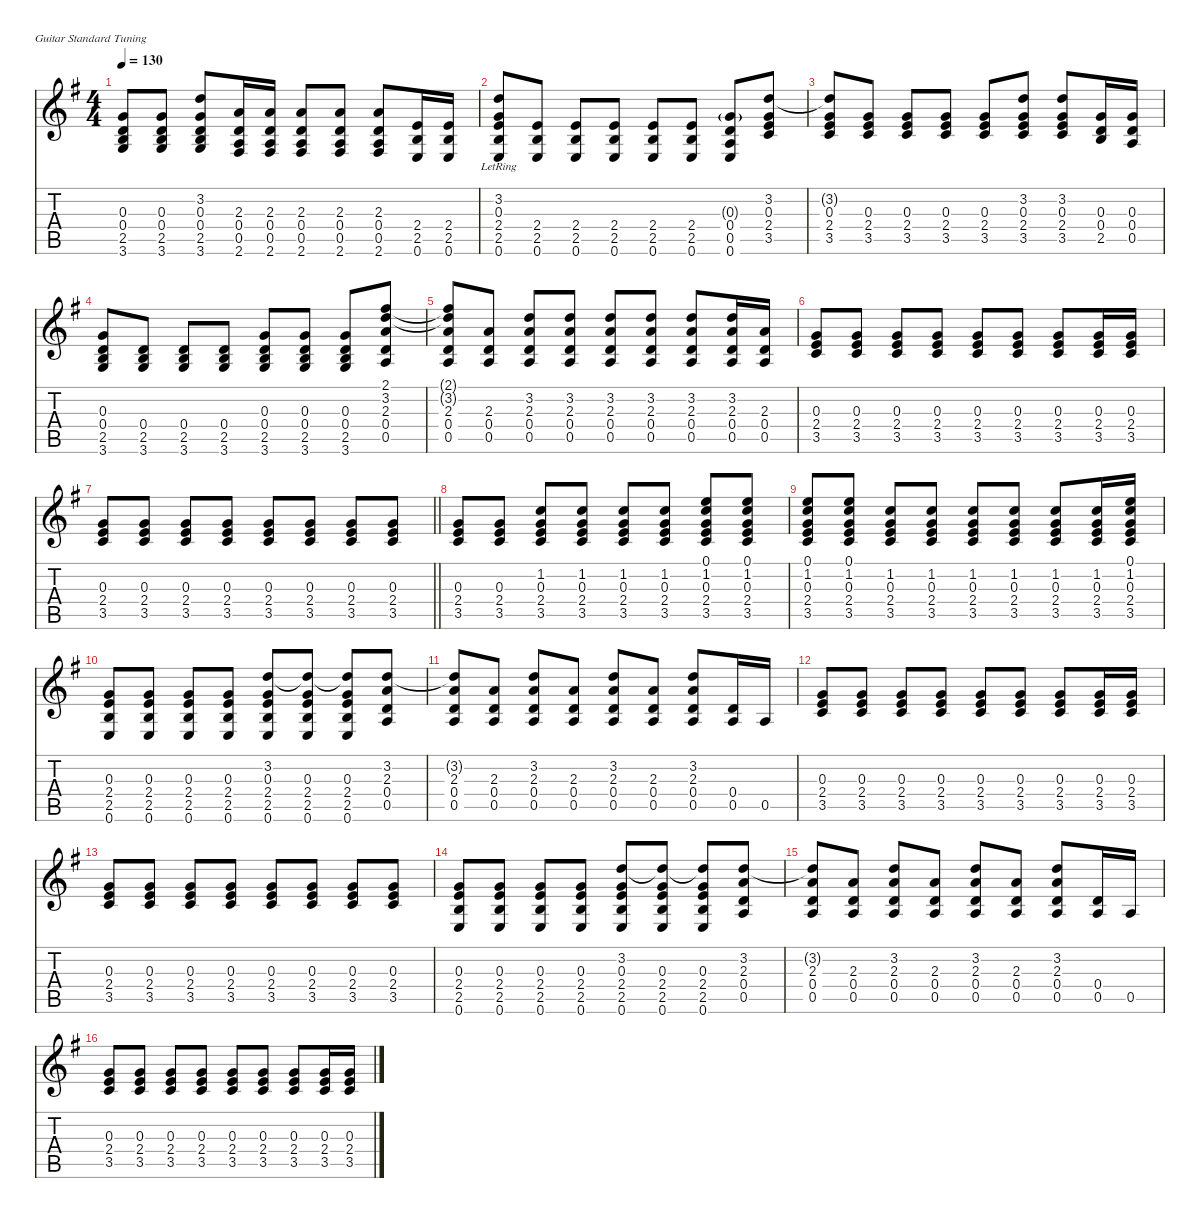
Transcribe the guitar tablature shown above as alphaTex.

\defaultSystemsLayout 4
\hideDynamics
\bracketExtendMode nobrackets
\singleTrackTrackNamePolicy hidden
\multiTrackTrackNamePolicy hidden
\otherSystemsTrackNameOrientation horizontal
\track ("Chitarra acustica" "s.guit.") {defaultSystemsLayout 4 instrument acousticguitarsteel}
\staff {score tabs}
\tuning (E4 B3 G3 D3 A2 E2)
\ts (4 4)
\tempo 130
\clef g2
\ks eminor
(0.3{acc forcenatural} 0.4{acc forcenatural} 2.5{acc forcenatural} 3.6{acc forcenatural}).8{dy f beam Up} (0.3{acc forcenatural} 0.4{acc forcenatural} 2.5{acc forcenatural} 3.6{acc forcenatural}).8{beam Up} (3.2{acc forcenatural} 0.3{acc forcenatural} 0.4{acc forcenatural} 2.5{acc forcenatural} 3.6{acc forcenatural}).8{beam Up} (2.3{acc forcenatural} 0.4{acc forcenatural} 0.5{acc forcenatural} 2.6{acc #}).16{beam Up} (2.3{acc forcenatural} 0.4{acc forcenatural} 0.5{acc forcenatural} 2.6{acc #}).16{beam Up} (2.3{acc forcenatural} 0.4{acc forcenatural} 0.5{acc forcenatural} 2.6{acc #}).8{beam Up} (2.3{acc forcenatural} 0.4{acc forcenatural} 0.5{acc forcenatural} 2.6{acc #}).8{beam Up} (2.3{acc forcenatural} 0.4{acc forcenatural} 0.5{acc forcenatural} 2.6{acc #}).8{beam Up} (2.4{acc forcenatural} 2.5{acc forcenatural} 0.6{acc forcenatural}).16{beam Up} (2.4{acc forcenatural} 2.5{acc forcenatural} 0.6{acc forcenatural}).16{beam Up} |
(3.2{lr acc forcenatural} 0.3{lr acc forcenatural} 2.4{acc forcenatural} 2.5{acc forcenatural} 0.6{acc forcenatural}).8{beam Up} (2.4{acc forcenatural} 2.5{acc forcenatural} 0.6{acc forcenatural}).8{beam Up} (2.4{acc forcenatural} 2.5{acc forcenatural} 0.6{acc forcenatural}).8{beam Up} (2.4{acc forcenatural} 2.5{acc forcenatural} 0.6{acc forcenatural}).8{beam Up} (2.4{acc forcenatural} 2.5{acc forcenatural} 0.6{acc forcenatural}).8{beam Up} (2.4{acc forcenatural} 2.5{acc forcenatural} 0.6{acc forcenatural}).8{beam Up} (0.3{g acc forcenatural} 0.4{acc forcenatural} 0.5{acc forcenatural} 0.6{acc forcenatural}).8{beam Up} (3.2{acc forcenatural} 0.3{acc forcenatural} 2.4{acc forcenatural} 3.5{acc forcenatural}).8{beam Up} |
(3.2{t acc forcenatural} 0.3{acc forcenatural} 2.4{acc forcenatural} 3.5{acc forcenatural}).8{beam Up} (0.3{acc forcenatural} 2.4{acc forcenatural} 3.5{acc forcenatural}).8{beam Up} (0.3{acc forcenatural} 2.4{acc forcenatural} 3.5{acc forcenatural}).8{beam Up} (0.3{acc forcenatural} 2.4{acc forcenatural} 3.5{acc forcenatural}).8{beam Up} (0.3{acc forcenatural} 2.4{acc forcenatural} 3.5{acc forcenatural}).8{beam Up} (3.2{acc forcenatural} 0.3{acc forcenatural} 2.4{acc forcenatural} 3.5{acc forcenatural}).8{beam Up} (3.2{acc forcenatural} 0.3{acc forcenatural} 2.4{acc forcenatural} 3.5{acc forcenatural}).8{beam Up} (0.3{acc forcenatural} 0.4{acc forcenatural} 2.5{acc forcenatural}).16{beam Up} (0.3{acc forcenatural} 0.4{acc forcenatural} 0.5{acc forcenatural}).16{beam Up} |
(0.3{acc forcenatural} 0.4{acc forcenatural} 2.5{acc forcenatural} 3.6{acc forcenatural}).8{beam Up} (0.4{acc forcenatural} 2.5{acc forcenatural} 3.6{acc forcenatural}).8{beam Up} (0.4{acc forcenatural} 2.5{acc forcenatural} 3.6{acc forcenatural}).8{beam Up} (0.4{acc forcenatural} 2.5{acc forcenatural} 3.6{acc forcenatural}).8{beam Up} (0.3{acc forcenatural} 0.4{acc forcenatural} 2.5{acc forcenatural} 3.6{acc forcenatural}).8{beam Up} (0.3{acc forcenatural} 0.4{acc forcenatural} 2.5{acc forcenatural} 3.6{acc forcenatural}).8{beam Up} (0.3{acc forcenatural} 0.4{acc forcenatural} 2.5{acc forcenatural} 3.6{acc forcenatural}).8{beam Up} (2.1{acc #} 3.2{acc forcenatural} 2.3{acc forcenatural} 0.4{acc forcenatural} 0.5{acc forcenatural}).8{beam Up} |
(2.1{t acc #} 3.2{t acc forcenatural} 2.3{acc forcenatural} 0.4{acc forcenatural} 0.5{acc forcenatural}).8{beam Up} (2.3{acc forcenatural} 0.4{acc forcenatural} 0.5{acc forcenatural}).8{beam Up} (3.2{acc forcenatural} 2.3{acc forcenatural} 0.4{acc forcenatural} 0.5{acc forcenatural}).8{beam Up} (3.2{acc forcenatural} 2.3{acc forcenatural} 0.4{acc forcenatural} 0.5{acc forcenatural}).8{beam Up} (3.2{acc forcenatural} 2.3{acc forcenatural} 0.4{acc forcenatural} 0.5{acc forcenatural}).8{beam Up} (3.2{acc forcenatural} 2.3{acc forcenatural} 0.4{acc forcenatural} 0.5{acc forcenatural}).8{beam Up} (3.2{acc forcenatural} 2.3{acc forcenatural} 0.4{acc forcenatural} 0.5{acc forcenatural}).8{beam Up} (3.2{acc forcenatural} 2.3{acc forcenatural} 0.4{acc forcenatural} 0.5{acc forcenatural}).16{beam Up} (2.3{acc forcenatural} 0.4{acc forcenatural} 0.5{acc forcenatural}).16{beam Up} |
(0.3{acc forcenatural} 2.4{acc forcenatural} 3.5{acc forcenatural}).8{beam Up} (0.3{acc forcenatural} 2.4{acc forcenatural} 3.5{acc forcenatural}).8{beam Up} (0.3{acc forcenatural} 2.4{acc forcenatural} 3.5{acc forcenatural}).8{beam Up} (0.3{acc forcenatural} 2.4{acc forcenatural} 3.5{acc forcenatural}).8{beam Up} (0.3{acc forcenatural} 2.4{acc forcenatural} 3.5{acc forcenatural}).8{beam Up} (0.3{acc forcenatural} 2.4{acc forcenatural} 3.5{acc forcenatural}).8{beam Up} (0.3{acc forcenatural} 2.4{acc forcenatural} 3.5{acc forcenatural}).8{beam Up} (0.3{acc forcenatural} 2.4{acc forcenatural} 3.5{acc forcenatural}).16{beam Up} (0.3{acc forcenatural} 2.4{acc forcenatural} 3.5{acc forcenatural}).16{beam Up} |
\barLineRight lightlight
(0.3{acc forcenatural} 2.4{acc forcenatural} 3.5{acc forcenatural}).8{beam Up} (0.3{acc forcenatural} 2.4{acc forcenatural} 3.5{acc forcenatural}).8{beam Up} (0.3{acc forcenatural} 2.4{acc forcenatural} 3.5{acc forcenatural}).8{beam Up} (0.3{acc forcenatural} 2.4{acc forcenatural} 3.5{acc forcenatural}).8{beam Up} (0.3{acc forcenatural} 2.4{acc forcenatural} 3.5{acc forcenatural}).8{beam Up} (0.3{acc forcenatural} 2.4{acc forcenatural} 3.5{acc forcenatural}).8{beam Up} (0.3{acc forcenatural} 2.4{acc forcenatural} 3.5{acc forcenatural}).8{beam Up} (0.3{acc forcenatural} 2.4{acc forcenatural} 3.5{acc forcenatural}).8{beam Up} |
(0.3{acc forcenatural} 2.4{acc forcenatural} 3.5{acc forcenatural}).8{beam Up} (0.3{acc forcenatural} 2.4{acc forcenatural} 3.5{acc forcenatural}).8{beam Up} (1.2{acc forcenatural} 0.3{acc forcenatural} 2.4{acc forcenatural} 3.5{acc forcenatural}).8{beam Up} (1.2{acc forcenatural} 0.3{acc forcenatural} 2.4{acc forcenatural} 3.5{acc forcenatural}).8{beam Up} (1.2{acc forcenatural} 0.3{acc forcenatural} 2.4{acc forcenatural} 3.5{acc forcenatural}).8{beam Up} (1.2{acc forcenatural} 0.3{acc forcenatural} 2.4{acc forcenatural} 3.5{acc forcenatural}).8{beam Up} (0.1{acc forcenatural} 1.2{acc forcenatural} 0.3{acc forcenatural} 2.4{acc forcenatural} 3.5{acc forcenatural}).8{beam Up} (0.1{acc forcenatural} 1.2{acc forcenatural} 0.3{acc forcenatural} 2.4{acc forcenatural} 3.5{acc forcenatural}).8{beam Up} |
(0.1{acc forcenatural} 1.2{acc forcenatural} 0.3{acc forcenatural} 2.4{acc forcenatural} 3.5{acc forcenatural}).8{beam Up} (0.1{acc forcenatural} 1.2{acc forcenatural} 0.3{acc forcenatural} 2.4{acc forcenatural} 3.5{acc forcenatural}).8{beam Up} (1.2{acc forcenatural} 0.3{acc forcenatural} 2.4{acc forcenatural} 3.5{acc forcenatural}).8{beam Up} (1.2{acc forcenatural} 0.3{acc forcenatural} 2.4{acc forcenatural} 3.5{acc forcenatural}).8{beam Up} (1.2{acc forcenatural} 0.3{acc forcenatural} 2.4{acc forcenatural} 3.5{acc forcenatural}).8{beam Up} (1.2{acc forcenatural} 0.3{acc forcenatural} 2.4{acc forcenatural} 3.5{acc forcenatural}).8{beam Up} (1.2{acc forcenatural} 0.3{acc forcenatural} 2.4{acc forcenatural} 3.5{acc forcenatural}).8{beam Up} (1.2{acc forcenatural} 0.3{acc forcenatural} 2.4{acc forcenatural} 3.5{acc forcenatural}).16{beam Up} (0.1{acc forcenatural} 1.2{acc forcenatural} 0.3{acc forcenatural} 2.4{acc forcenatural} 3.5{acc forcenatural}).16{beam Up} |
(0.3{acc forcenatural} 2.4{acc forcenatural} 2.5{acc forcenatural} 0.6{acc forcenatural}).8{beam Up} (0.3{acc forcenatural} 2.4{acc forcenatural} 2.5{acc forcenatural} 0.6{acc forcenatural}).8{beam Up} (0.3{acc forcenatural} 2.4{acc forcenatural} 2.5{acc forcenatural} 0.6{acc forcenatural}).8{beam Up} (0.3{acc forcenatural} 2.4{acc forcenatural} 2.5{acc forcenatural} 0.6{acc forcenatural}).8{beam Up} (3.2{acc forcenatural} 0.3{acc forcenatural} 2.4{acc forcenatural} 2.5{acc forcenatural} 0.6{acc forcenatural}).8{beam Up} (3.2{t acc forcenatural} 0.3{acc forcenatural} 2.4{acc forcenatural} 2.5{acc forcenatural} 0.6{acc forcenatural}).8{beam Up} (3.2{t acc forcenatural} 0.3{acc forcenatural} 2.4{acc forcenatural} 2.5{acc forcenatural} 0.6{acc forcenatural}).8{beam Up} (3.2{acc forcenatural} 2.3{acc forcenatural} 0.4{acc forcenatural} 0.5{acc forcenatural}).8{beam Up} |
(3.2{t acc forcenatural} 2.3{acc forcenatural} 0.4{acc forcenatural} 0.5{acc forcenatural}).8{beam Up} (2.3{acc forcenatural} 0.4{acc forcenatural} 0.5{acc forcenatural}).8{beam Up} (3.2{acc forcenatural} 2.3{acc forcenatural} 0.4{acc forcenatural} 0.5{acc forcenatural}).8{beam Up} (2.3{acc forcenatural} 0.4{acc forcenatural} 0.5{acc forcenatural}).8{beam Up} (3.2{acc forcenatural} 2.3{acc forcenatural} 0.4{acc forcenatural} 0.5{acc forcenatural}).8{beam Up} (2.3{acc forcenatural} 0.4{acc forcenatural} 0.5{acc forcenatural}).8{beam Up} (3.2{acc forcenatural} 2.3{acc forcenatural} 0.4{acc forcenatural} 0.5{acc forcenatural}).8{beam Up} (0.4{acc forcenatural} 0.5{acc forcenatural}).16{beam Up} 0.5{acc forcenatural}.16{beam Up} |
(0.3{acc forcenatural} 2.4{acc forcenatural} 3.5{acc forcenatural}).8{beam Up} (0.3{acc forcenatural} 2.4{acc forcenatural} 3.5{acc forcenatural}).8{beam Up} (0.3{acc forcenatural} 2.4{acc forcenatural} 3.5{acc forcenatural}).8{beam Up} (0.3{acc forcenatural} 2.4{acc forcenatural} 3.5{acc forcenatural}).8{beam Up} (0.3{acc forcenatural} 2.4{acc forcenatural} 3.5{acc forcenatural}).8{beam Up} (0.3{acc forcenatural} 2.4{acc forcenatural} 3.5{acc forcenatural}).8{beam Up} (0.3{acc forcenatural} 2.4{acc forcenatural} 3.5{acc forcenatural}).8{beam Up} (0.3{acc forcenatural} 2.4{acc forcenatural} 3.5{acc forcenatural}).16{beam Up} (0.3{acc forcenatural} 2.4{acc forcenatural} 3.5{acc forcenatural}).16{beam Up} |
(0.3{acc forcenatural} 2.4{acc forcenatural} 3.5{acc forcenatural}).8{beam Up} (0.3{acc forcenatural} 2.4{acc forcenatural} 3.5{acc forcenatural}).8{beam Up} (0.3{acc forcenatural} 2.4{acc forcenatural} 3.5{acc forcenatural}).8{beam Up} (0.3{acc forcenatural} 2.4{acc forcenatural} 3.5{acc forcenatural}).8{beam Up} (0.3{acc forcenatural} 2.4{acc forcenatural} 3.5{acc forcenatural}).8{beam Up} (0.3{acc forcenatural} 2.4{acc forcenatural} 3.5{acc forcenatural}).8{beam Up} (0.3{acc forcenatural} 2.4{acc forcenatural} 3.5{acc forcenatural}).8{beam Up} (0.3{acc forcenatural} 2.4{acc forcenatural} 3.5{acc forcenatural}).8{beam Up} |
(0.3{acc forcenatural} 2.4{acc forcenatural} 2.5{acc forcenatural} 0.6{acc forcenatural}).8{beam Up} (0.3{acc forcenatural} 2.4{acc forcenatural} 2.5{acc forcenatural} 0.6{acc forcenatural}).8{beam Up} (0.3{acc forcenatural} 2.4{acc forcenatural} 2.5{acc forcenatural} 0.6{acc forcenatural}).8{beam Up} (0.3{acc forcenatural} 2.4{acc forcenatural} 2.5{acc forcenatural} 0.6{acc forcenatural}).8{beam Up} (3.2{acc forcenatural} 0.3{acc forcenatural} 2.4{acc forcenatural} 2.5{acc forcenatural} 0.6{acc forcenatural}).8{beam Up} (3.2{t acc forcenatural} 0.3{acc forcenatural} 2.4{acc forcenatural} 2.5{acc forcenatural} 0.6{acc forcenatural}).8{beam Up} (3.2{t acc forcenatural} 0.3{acc forcenatural} 2.4{acc forcenatural} 2.5{acc forcenatural} 0.6{acc forcenatural}).8{beam Up} (3.2{acc forcenatural} 2.3{acc forcenatural} 0.4{acc forcenatural} 0.5{acc forcenatural}).8{beam Up} |
(3.2{t acc forcenatural} 2.3{acc forcenatural} 0.4{acc forcenatural} 0.5{acc forcenatural}).8{beam Up} (2.3{acc forcenatural} 0.4{acc forcenatural} 0.5{acc forcenatural}).8{beam Up} (3.2{acc forcenatural} 2.3{acc forcenatural} 0.4{acc forcenatural} 0.5{acc forcenatural}).8{beam Up} (2.3{acc forcenatural} 0.4{acc forcenatural} 0.5{acc forcenatural}).8{beam Up} (3.2{acc forcenatural} 2.3{acc forcenatural} 0.4{acc forcenatural} 0.5{acc forcenatural}).8{beam Up} (2.3{acc forcenatural} 0.4{acc forcenatural} 0.5{acc forcenatural}).8{beam Up} (3.2{acc forcenatural} 2.3{acc forcenatural} 0.4{acc forcenatural} 0.5{acc forcenatural}).8{beam Up} (0.4{acc forcenatural} 0.5{acc forcenatural}).16{beam Up} 0.5{acc forcenatural}.16{beam Up} |
(0.3{acc forcenatural} 2.4{acc forcenatural} 3.5{acc forcenatural}).8{beam Up} (0.3{acc forcenatural} 2.4{acc forcenatural} 3.5{acc forcenatural}).8{beam Up} (0.3{acc forcenatural} 2.4{acc forcenatural} 3.5{acc forcenatural}).8{beam Up} (0.3{acc forcenatural} 2.4{acc forcenatural} 3.5{acc forcenatural}).8{beam Up} (0.3{acc forcenatural} 2.4{acc forcenatural} 3.5{acc forcenatural}).8{beam Up} (0.3{acc forcenatural} 2.4{acc forcenatural} 3.5{acc forcenatural}).8{beam Up} (0.3{acc forcenatural} 2.4{acc forcenatural} 3.5{acc forcenatural}).8{beam Up} (0.3{acc forcenatural} 2.4{acc forcenatural} 3.5{acc forcenatural}).16{beam Up} (0.3{acc forcenatural} 2.4{acc forcenatural} 3.5{acc forcenatural}).16{beam Up}
